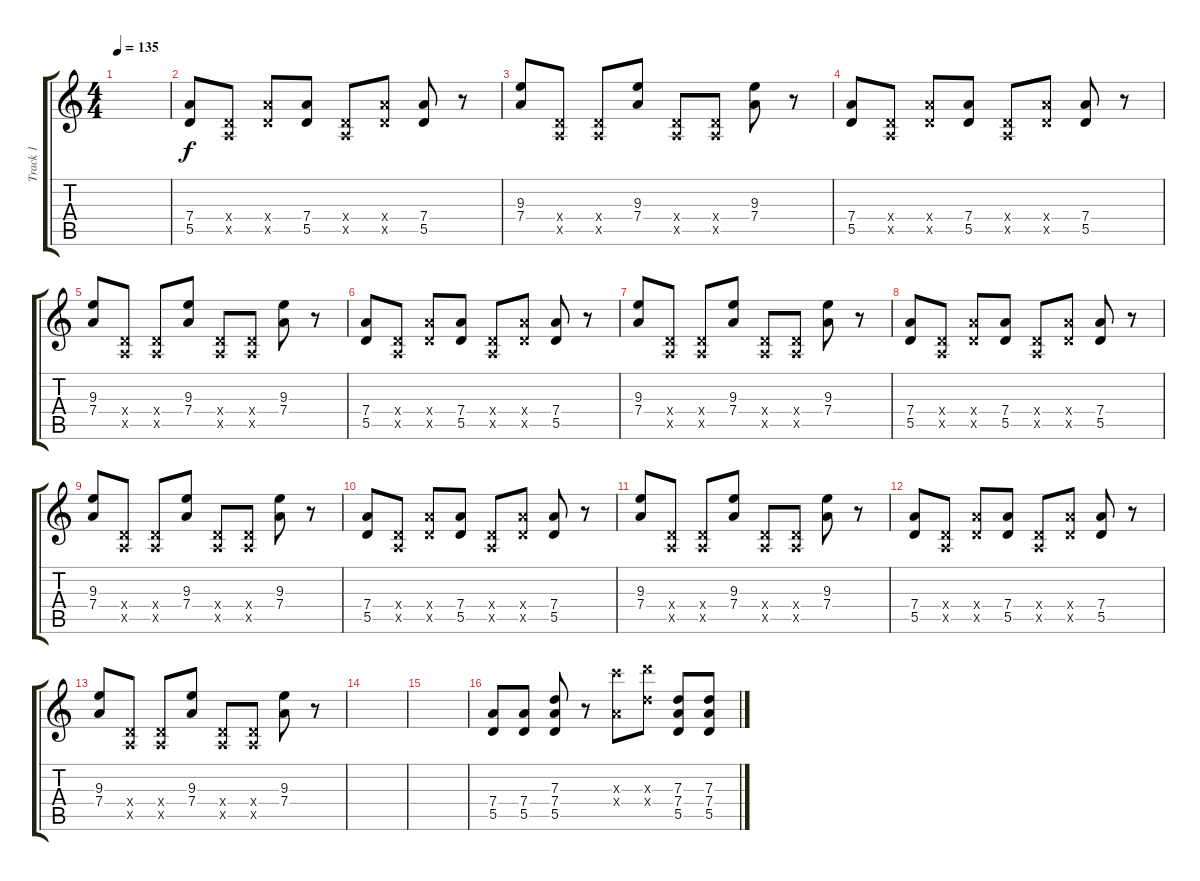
\track ("Track 1" "Track 1") {instrument distortionguitar}
\staff {score tabs}
\tuning (E4 B3 G3 D3 A2 E2) {hide}
\ts (4 4)
\tempo 135
\clef g2
\ks c
|
(7.4 5.5).8 (0.4{x} 0.5{x}).8 (7.4{x} 5.5{x}).8 (7.4 5.5).8 (0.4{x} 0.5{x}).8 (7.4{x} 5.5{x}).8 (7.4 5.5).8 r.8 |
(9.3 7.4).8 (0.4{x} 0.5{x}).8 (0.4{x} 0.5{x}).8 (9.3 7.4).8 (0.4{x} 0.5{x}).8 (0.4{x} 0.5{x}).8 (9.3 7.4).8 r.8 |
(7.4 5.5).8 (0.4{x} 0.5{x}).8 (7.4{x} 5.5{x}).8 (7.4 5.5).8 (0.4{x} 0.5{x}).8 (7.4{x} 5.5{x}).8 (7.4 5.5).8 r.8 |
(9.3 7.4).8 (0.4{x} 0.5{x}).8 (0.4{x} 0.5{x}).8 (9.3 7.4).8 (0.4{x} 0.5{x}).8 (0.4{x} 0.5{x}).8 (9.3 7.4).8 r.8 |
(7.4 5.5).8 (0.4{x} 0.5{x}).8 (7.4{x} 5.5{x}).8 (7.4 5.5).8 (0.4{x} 0.5{x}).8 (7.4{x} 5.5{x}).8 (7.4 5.5).8 r.8 |
(9.3 7.4).8 (0.4{x} 0.5{x}).8 (0.4{x} 0.5{x}).8 (9.3 7.4).8 (0.4{x} 0.5{x}).8 (0.4{x} 0.5{x}).8 (9.3 7.4).8 r.8 |
(7.4 5.5).8 (0.4{x} 0.5{x}).8 (7.4{x} 5.5{x}).8 (7.4 5.5).8 (0.4{x} 0.5{x}).8 (7.4{x} 5.5{x}).8 (7.4 5.5).8 r.8 |
(9.3 7.4).8 (0.4{x} 0.5{x}).8 (0.4{x} 0.5{x}).8 (9.3 7.4).8 (0.4{x} 0.5{x}).8 (0.4{x} 0.5{x}).8 (9.3 7.4).8 r.8 |
(7.4 5.5).8 (0.4{x} 0.5{x}).8 (7.4{x} 5.5{x}).8 (7.4 5.5).8 (0.4{x} 0.5{x}).8 (7.4{x} 5.5{x}).8 (7.4 5.5).8 r.8 |
(9.3 7.4).8 (0.4{x} 0.5{x}).8 (0.4{x} 0.5{x}).8 (9.3 7.4).8 (0.4{x} 0.5{x}).8 (0.4{x} 0.5{x}).8 (9.3 7.4).8 r.8 |
(7.4 5.5).8 (0.4{x} 0.5{x}).8 (7.4{x} 5.5{x}).8 (7.4 5.5).8 (0.4{x} 0.5{x}).8 (7.4{x} 5.5{x}).8 (7.4 5.5).8 r.8 |
(9.3 7.4).8 (0.4{x} 0.5{x}).8 (0.4{x} 0.5{x}).8 (9.3 7.4).8 (0.4{x} 0.5{x}).8 (0.4{x} 0.5{x}).8 (9.3 7.4).8 r.8 |
|
|
(7.4 5.5).8 (7.4 5.5).8 (7.3 7.4 5.5).8 r.8 (17.3{x} 7.4{x}).8 (19.3{x} 12.4{x}).8 (7.3 7.4 5.5).8 (7.3 7.4 5.5).8
